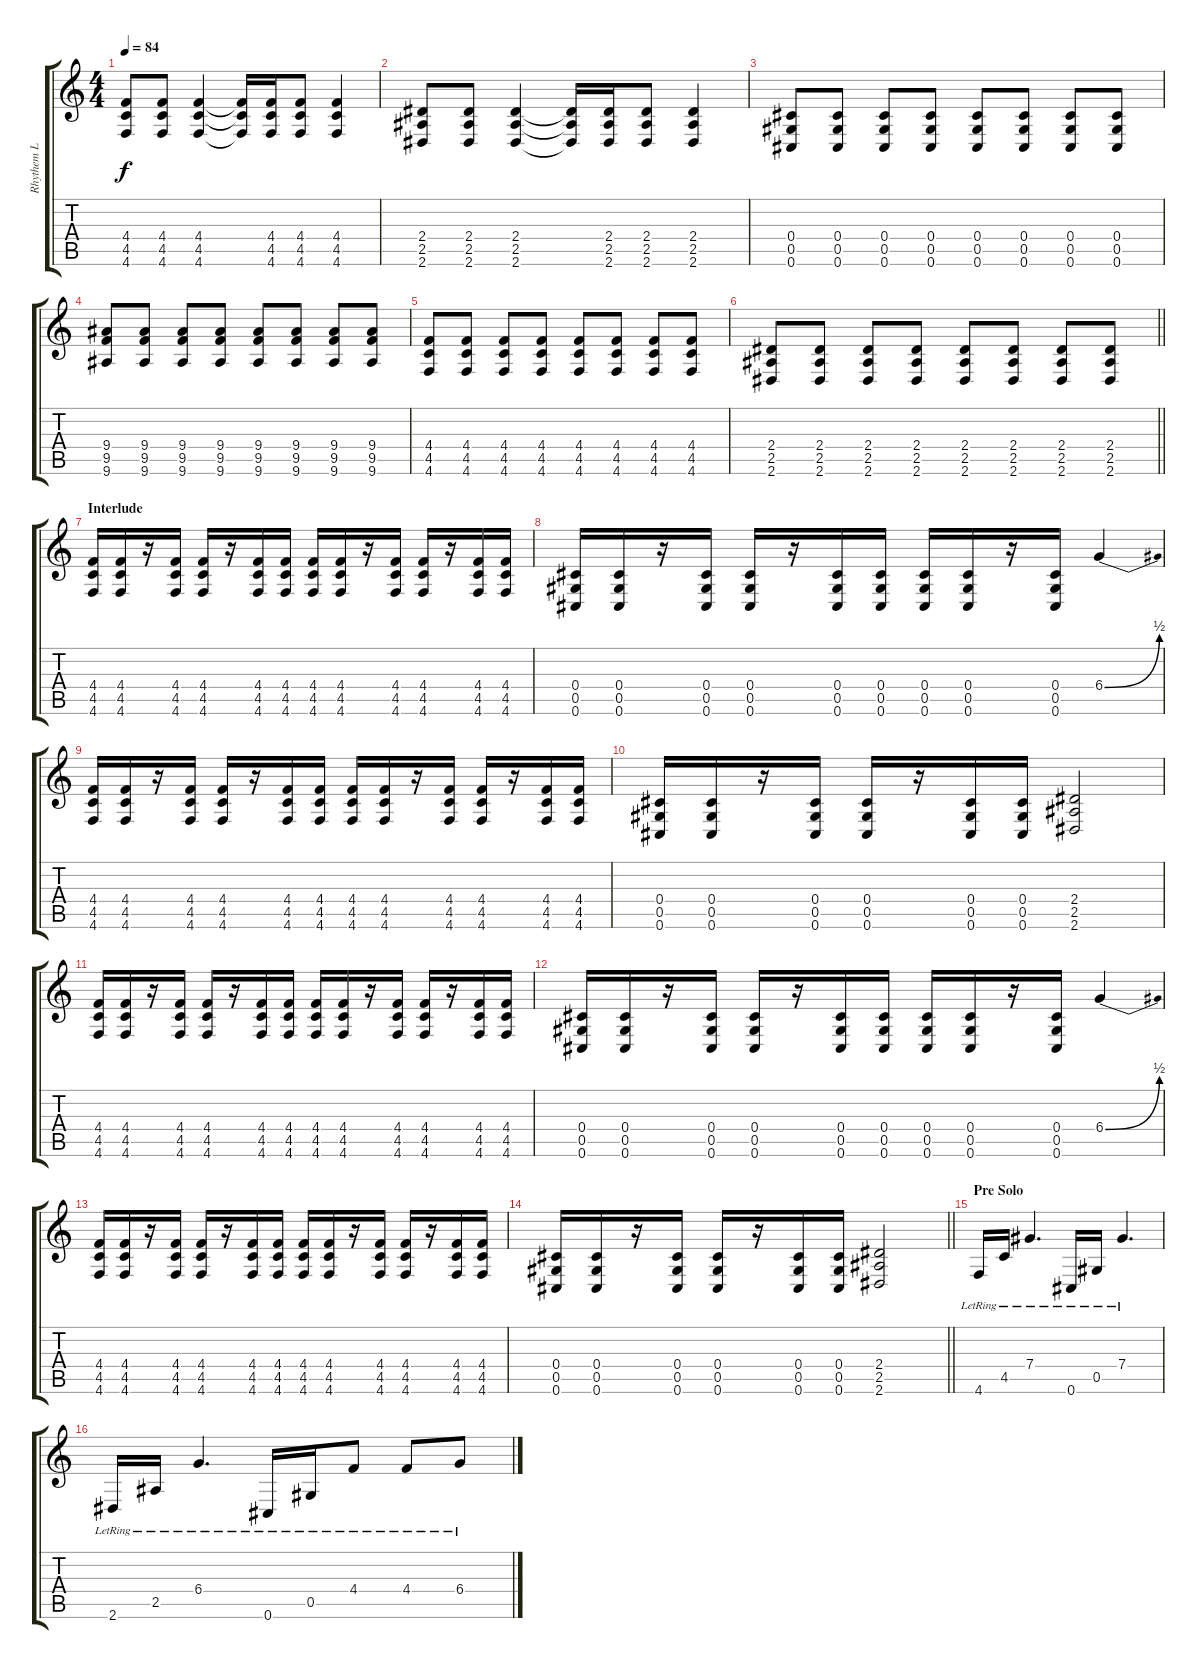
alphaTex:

\track ("Rhythem L" "Rhythem L") {instrument electricguitarjazz}
\staff {score tabs}
\tuning (Eb4 Bb3 Gb3 Db3 Ab2 Db2) {hide}
\ts (4 4)
\tempo 84
\clef g2
\ks c
(4.4 4.5 4.6).8{dy f} (4.4 4.5 4.6).8 (4.4 4.5 4.6).4 (4.4{t} 4.5{t} 4.6{t}).16 (4.4 4.5 4.6).16 (4.4 4.5 4.6).8 (4.4 4.5 4.6).4 |
(2.4 2.5 2.6).8 (2.4 2.5 2.6).8 (2.4 2.5 2.6).4 (2.4{t} 2.5{t} 2.6{t}).16 (2.4 2.5 2.6).16 (2.4 2.5 2.6).8 (2.4 2.5 2.6).4 |
(0.4 0.5 0.6).8 (0.4 0.5 0.6).8 (0.4 0.5 0.6).8 (0.4 0.5 0.6).8 (0.4 0.5 0.6).8 (0.4 0.5 0.6).8 (0.4 0.5 0.6).8 (0.4 0.5 0.6).8 |
(9.4 9.5 9.6).8 (9.4 9.5 9.6).8 (9.4 9.5 9.6).8 (9.4 9.5 9.6).8 (9.4 9.5 9.6).8 (9.4 9.5 9.6).8 (9.4 9.5 9.6).8 (9.4 9.5 9.6).8 |
(4.4 4.5 4.6).8 (4.4 4.5 4.6).8 (4.4 4.5 4.6).8 (4.4 4.5 4.6).8 (4.4 4.5 4.6).8 (4.4 4.5 4.6).8 (4.4 4.5 4.6).8 (4.4 4.5 4.6).8 |
\barLineRight lightlight
(2.4 2.5 2.6).8 (2.4 2.5 2.6).8 (2.4 2.5 2.6).8 (2.4 2.5 2.6).8 (2.4 2.5 2.6).8 (2.4 2.5 2.6).8 (2.4 2.5 2.6).8 (2.4 2.5 2.6).8 |
\section ("" "Interlude")
(4.4 4.5 4.6).16{instrument distortionguitar} (4.4 4.5 4.6).16 r.16 (4.4 4.5 4.6).16 (4.4 4.5 4.6).16 r.16 (4.4 4.5 4.6).16 (4.4 4.5 4.6).16 (4.4 4.5 4.6).16 (4.4 4.5 4.6).16 r.16 (4.4 4.5 4.6).16 (4.4 4.5 4.6).16 r.16 (4.4 4.5 4.6).16 (4.4 4.5 4.6).16 |
(0.4 0.5 0.6).16 (0.4 0.5 0.6).16 r.16 (0.4 0.5 0.6).16 (0.4 0.5 0.6).16 r.16 (0.4 0.5 0.6).16 (0.4 0.5 0.6).16 (0.4 0.5 0.6).16 (0.4 0.5 0.6).16 r.16 (0.4 0.5 0.6).16 6.4{be (bend 0 0 60 2)}.4 |
(4.4 4.5 4.6).16{instrument distortionguitar} (4.4 4.5 4.6).16 r.16 (4.4 4.5 4.6).16 (4.4 4.5 4.6).16 r.16 (4.4 4.5 4.6).16 (4.4 4.5 4.6).16 (4.4 4.5 4.6).16 (4.4 4.5 4.6).16 r.16 (4.4 4.5 4.6).16 (4.4 4.5 4.6).16 r.16 (4.4 4.5 4.6).16 (4.4 4.5 4.6).16 |
(0.4 0.5 0.6).16 (0.4 0.5 0.6).16 r.16 (0.4 0.5 0.6).16 (0.4 0.5 0.6).16 r.16 (0.4 0.5 0.6).16 (0.4 0.5 0.6).16 (2.4 2.5 2.6).2 |
(4.4 4.5 4.6).16{instrument distortionguitar} (4.4 4.5 4.6).16 r.16 (4.4 4.5 4.6).16 (4.4 4.5 4.6).16 r.16 (4.4 4.5 4.6).16 (4.4 4.5 4.6).16 (4.4 4.5 4.6).16 (4.4 4.5 4.6).16 r.16 (4.4 4.5 4.6).16 (4.4 4.5 4.6).16 r.16 (4.4 4.5 4.6).16 (4.4 4.5 4.6).16 |
(0.4 0.5 0.6).16 (0.4 0.5 0.6).16 r.16 (0.4 0.5 0.6).16 (0.4 0.5 0.6).16 r.16 (0.4 0.5 0.6).16 (0.4 0.5 0.6).16 (0.4 0.5 0.6).16 (0.4 0.5 0.6).16 r.16 (0.4 0.5 0.6).16 6.4{be (bend 0 0 60 2)}.4 |
(4.4 4.5 4.6).16{instrument distortionguitar} (4.4 4.5 4.6).16 r.16 (4.4 4.5 4.6).16 (4.4 4.5 4.6).16 r.16 (4.4 4.5 4.6).16 (4.4 4.5 4.6).16 (4.4 4.5 4.6).16 (4.4 4.5 4.6).16 r.16 (4.4 4.5 4.6).16 (4.4 4.5 4.6).16 r.16 (4.4 4.5 4.6).16 (4.4 4.5 4.6).16 |
\barLineRight lightlight
(0.4 0.5 0.6).16 (0.4 0.5 0.6).16 r.16 (0.4 0.5 0.6).16 (0.4 0.5 0.6).16 r.16 (0.4 0.5 0.6).16 (0.4 0.5 0.6).16 (2.4 2.5 2.6).2 |
\section ("" "Pre Solo")
4.6{lr}.16{instrument electricguitarjazz} 4.5{lr}.16 7.4{lr}.4{d} 0.6{lr}.16 0.5{lr}.16 7.4{lr}.4{d} |
2.6{lr}.16 2.5{lr}.16 6.4{lr}.4{d} 0.6{lr}.16 0.5{lr}.16 4.4{lr}.8 4.4{lr}.8 6.4{lr}.8
